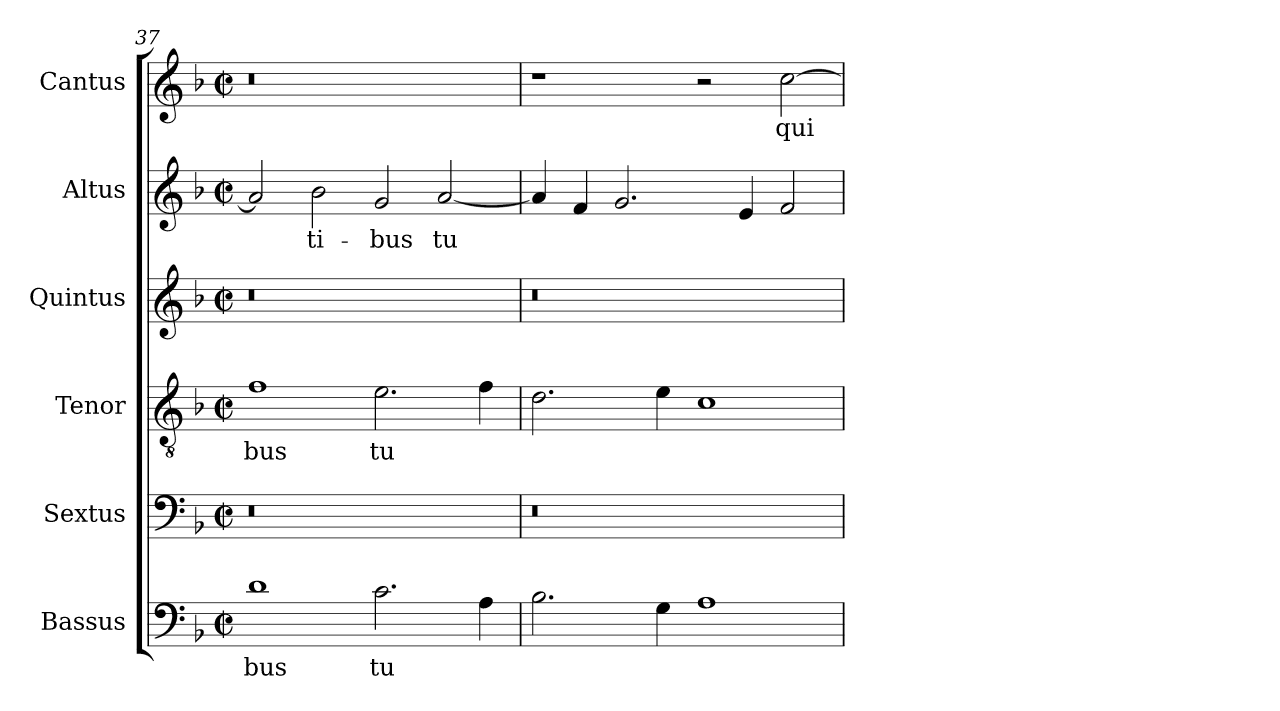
**kern	**text	**kern	**kern	**text	**kern	**kern	**text	**kern	**text
*part6	*part6	*part5	*part4	*part4	*part3	*part2	*part2	*part1	*part1
*staff6	*staff6	*staff5	*staff4	*staff4	*staff3	*staff2	*staff2	*staff1	*staff1
*I"Bassus	*	*I"Sextus	*I"Tenor	*	*I"Quintus	*I"Altus	*	*I"Cantus	*
*I'Bassus	*	*I'Sextus	*I'Tenor	*	*I'Quintus	*I'Altus	*	*I'Cantus	*
*clefF4	*	*clefF4	*clefGv2	*	*clefG2	*clefG2	*	*clefG2	*
*k[b-]	*	*k[b-]	*k[b-]	*	*k[b-]	*k[b-]	*	*k[b-]	*
*F:	*	*F:	*F:	*	*F:	*F:	*	*F:	*
*M2/2	*	*M2/2	*M2/2	*	*M2/2	*M2/2	*	*M2/2	*
*met(c|)	*	*met(c|)	*met(c|)	*	*met(c|)	*met(c|)	*	*met(c|)	*
=37	=37	=37	=37	=37	=37	=37	=37	=37	=37
!	!LO:LY:b:cj	!	!	!LO:LY:b:cj	!	!	!LO:LY:b:cj	!	!
1d	bus	0r	1f	-bus	0r	2a/]	--	0r	.
!	!	!	!	!	!	!	!LO:LY:b:cj	!	!
.	.	.	.	.	.	2b-\	-ti-	.	.
!	!LO:LY:b:cj	!	!	!LO:LY:b:cj	!	!	!LO:LY:b:cj	!	!
2.c\	tu	.	2.e\	tu-	.	2g/	-bus	.	.
!	!	!	!	!	!	!	!LO:LY:b:cj	!	!
.	.	.	.	.	.	[<2a/	tu-	.	.
!	!LO:LY:b:cj	!	!	!LO:LY:b:cj	!	!	!	!	!
4A\	.	.	4f\	--	.	.	.	.	.
=38	=38	=38	=38	=38	=38	=38	=38	=38	=38
!	!LO:LY:b:cj	!	!	!LO:LY:b:cj	!	!	!LO:LY:b:cj	!	!
2.B-\	.	0r	2.d\	--	0r	4a/]	--	1r	.
!	!	!	!	!	!	!	!LO:LY:b:cj	!	!
.	.	.	.	.	.	4f/	--	.	.
!	!	!	!	!	!	!	!LO:LY:b:cj	!	!
.	.	.	.	.	.	2.g/	--	.	.
!	!LO:LY:b:cj	!	!	!LO:LY:b:cj	!	!	!	!	!
4G\	.	.	4e\	--	.	.	.	.	.
!	!LO:LY:b:cj	!	!	!LO:LY:b:cj	!	!	!	!	!
1A	.	.	1c	--	.	.	.	2r	.
!	!	!	!	!	!	!	!LO:LY:b:cj	!	!
.	.	.	.	.	.	4e/	--	.	.
!	!	!	!	!	!	!	!LO:LY:b:cj	!	!LO:LY:b:cj
.	.	.	.	.	.	2f/	--	[>2cc\	qui
=	=	=	=	=	=	=	=	=	=
*-	*-	*-	*-	*-	*-	*-	*-	*-	*-
